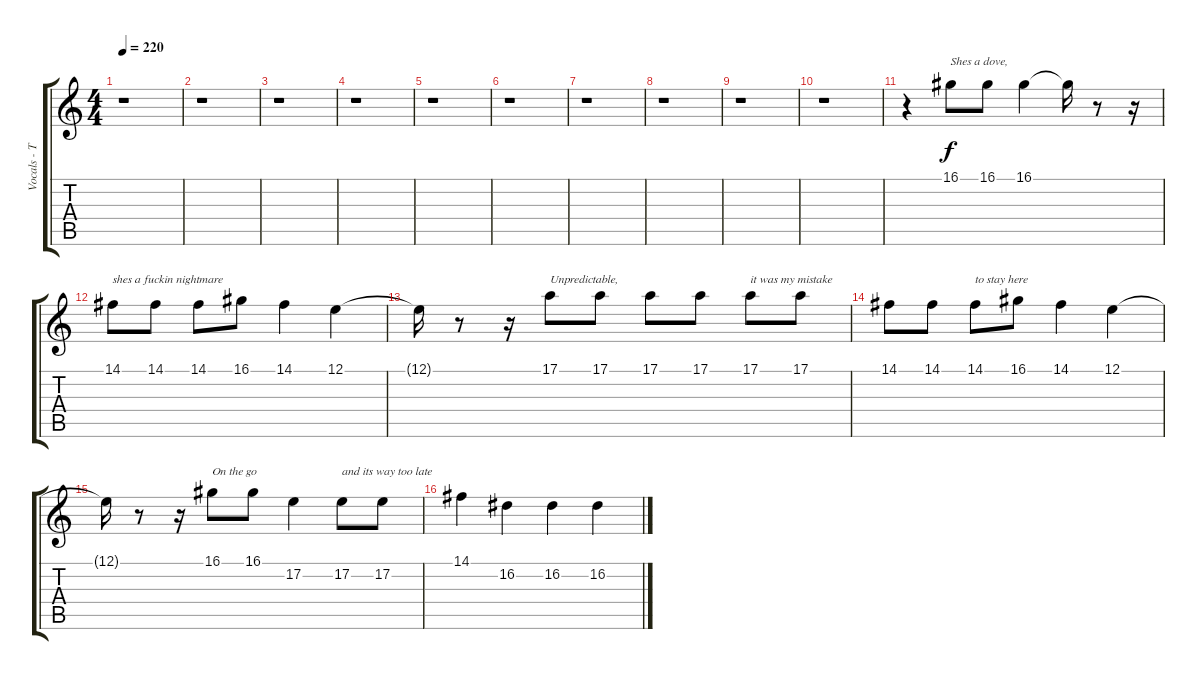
\track ("Vocals - Tom " "Vocals - T") {instrument tenorsax}
\staff {score tabs}
\tuning (E4 B3 G3 D3 A2 E2) {hide}
\ts (4 4)
\tempo 220
\clef g2
\ks c
r.1{dy f} |
r.1 |
r.1 |
r.1 |
r.1 |
r.1 |
r.1 |
r.1 |
r.1 |
r.1 |
r.4 16.1.8{txt "Shes a dove, "} 16.1.8 16.1.4 16.1{t}.16 r.8 r.16 |
14.1.8{txt "shes a fuckin nightmare"} 14.1.8 14.1.8 16.1.8 14.1.4 12.1.4 |
12.1{t}.16 r.8 r.16 17.1.8{txt "Unpredictable, "} 17.1.8 17.1.8 17.1.8 17.1.8{txt "it was my mistake "} 17.1.8 |
14.1.8 14.1.8 14.1.8{txt "to stay here"} 16.1.8 14.1.4 12.1.4 |
12.1{t}.16 r.8 r.16 16.1.8{txt "On the go "} 16.1.8 17.2.4 17.2.8{txt "and its way too late "} 17.2.8 |
14.1.4 16.2.4 16.2.4 16.2.4
